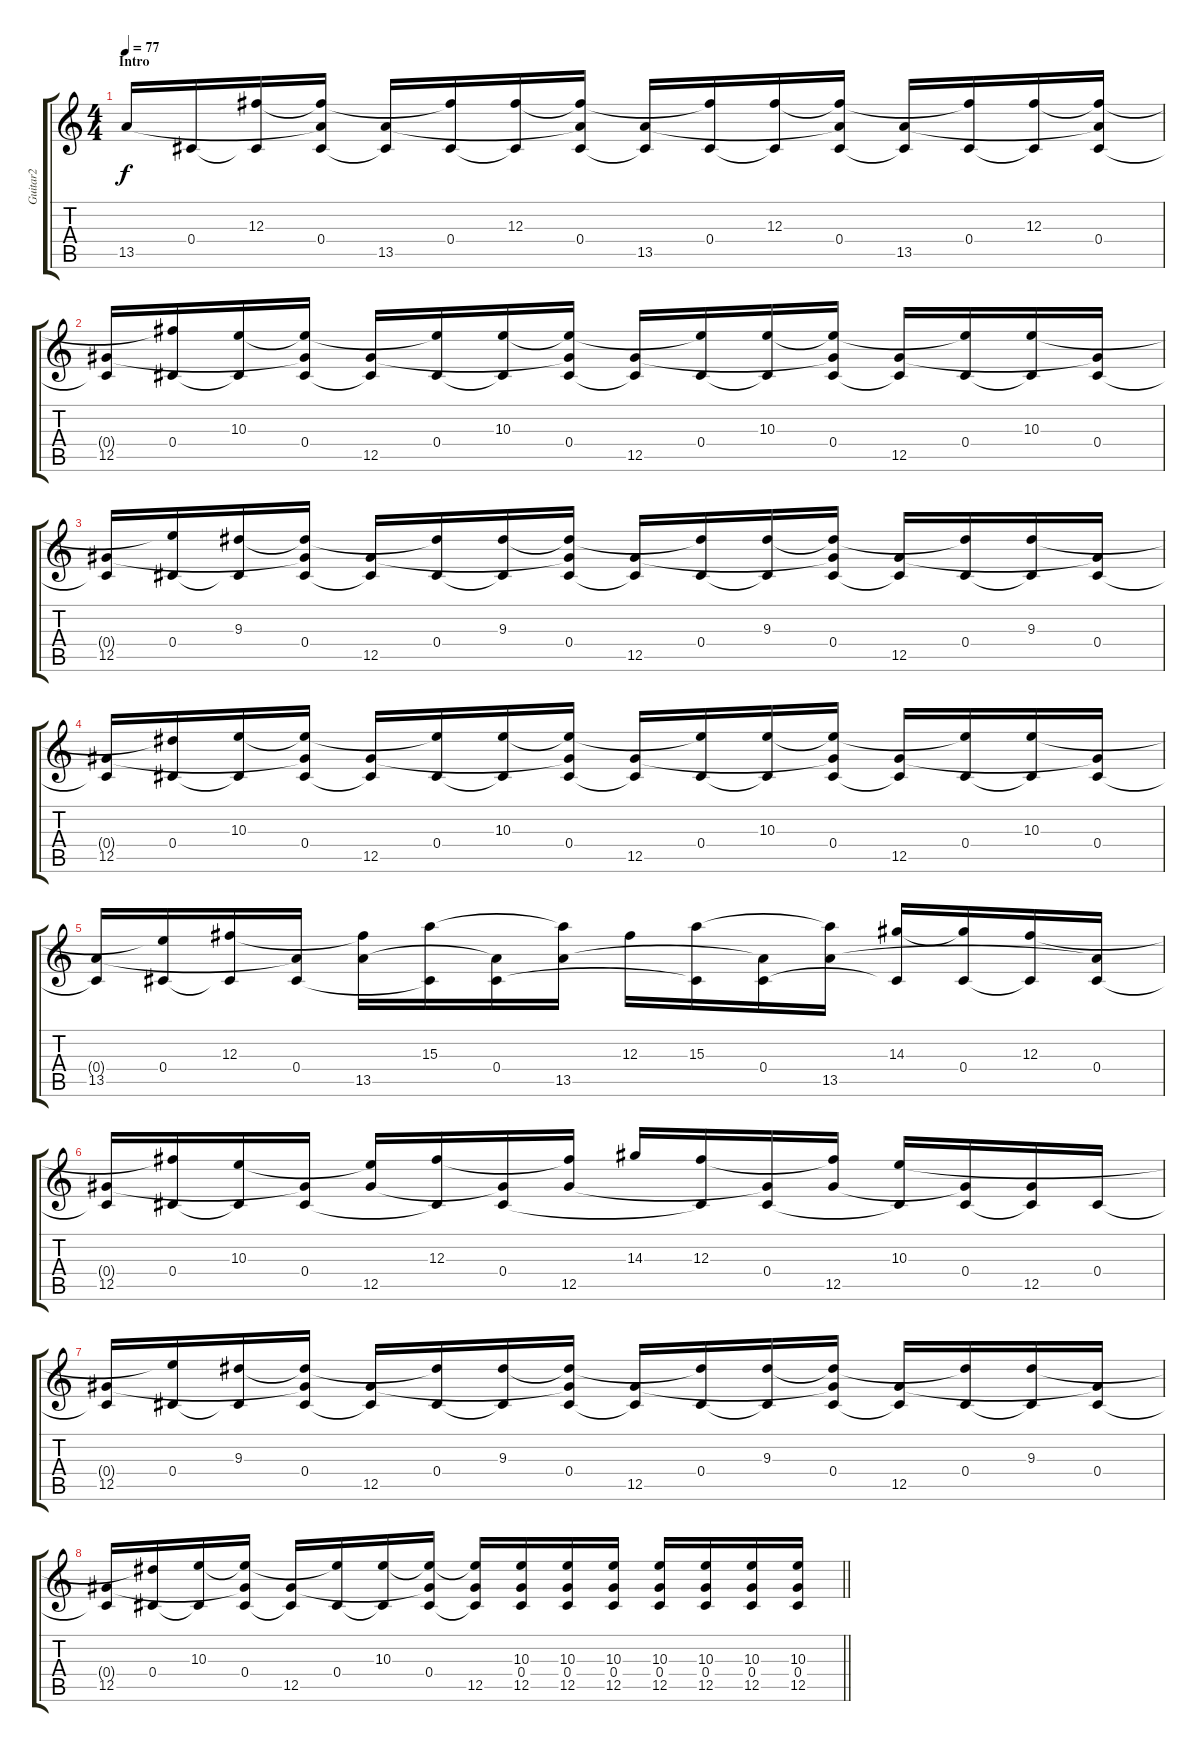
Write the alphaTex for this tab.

\track ("Guitar2" "Guitar2") {instrument acousticguitarsteel}
\staff {score tabs}
\tuning (Eb4 Bb3 Gb3 Db3 Ab2 Db2) {hide}
\ts (4 4)
\section ("" "Intro")
\tempo 77
\clef g2
\ks c
13.5.16{dy f instrument acousticguitarsteel} 0.4.16 (12.3 0.4{t}).16 (12.3{t} 0.4 13.5{t}).16 (0.4{t} 13.5).16 (12.3{t} 0.4).16 (12.3 0.4{t}).16 (12.3{t} 0.4 13.5{t}).16 (0.4{t} 13.5).16 (12.3{t} 0.4).16 (12.3 0.4{t}).16 (12.3{t} 0.4 13.5{t}).16 (0.4{t} 13.5).16 (12.3{t} 0.4).16 (12.3 0.4{t}).16 (12.3{t} 0.4 13.5{t}).16 |
(0.4{t} 12.5).16 (12.3{t} 0.4).16 (10.3 0.4{t}).16 (10.3{t} 0.4 12.5{t}).16 (0.4{t} 12.5).16 (10.3{t} 0.4).16 (10.3 0.4{t}).16 (10.3{t} 0.4 12.5{t}).16 (0.4{t} 12.5).16 (10.3{t} 0.4).16 (10.3 0.4{t}).16 (10.3{t} 0.4 12.5{t}).16 (0.4{t} 12.5).16 (10.3{t} 0.4).16 (10.3 0.4{t}).16 (0.4 12.5{t}).16 |
(0.4{t} 12.5).16 (10.3{t} 0.4).16 (9.3 0.4{t}).16 (9.3{t} 0.4 12.5{t}).16 (0.4{t} 12.5).16 (9.3{t} 0.4).16 (9.3 0.4{t}).16 (9.3{t} 0.4 12.5{t}).16 (0.4{t} 12.5).16 (9.3{t} 0.4).16 (9.3 0.4{t}).16 (9.3{t} 0.4 12.5{t}).16 (0.4{t} 12.5).16 (9.3{t} 0.4).16 (9.3 0.4{t}).16 (0.4 12.5{t}).16 |
(0.4{t} 12.5).16 (9.3{t} 0.4).16 (10.3 0.4{t}).16 (10.3{t} 0.4 12.5{t}).16 (0.4{t} 12.5).16 (10.3{t} 0.4).16 (10.3 0.4{t}).16 (10.3{t} 0.4 12.5{t}).16 (0.4{t} 12.5).16 (10.3{t} 0.4).16 (10.3 0.4{t}).16 (10.3{t} 0.4 12.5{t}).16 (0.4{t} 12.5).16 (10.3{t} 0.4).16 (10.3 0.4{t}).16 (0.4 12.5{t}).16 |
(0.4{t} 13.5).16 (10.3{t} 0.4).16 (12.3 0.4{t}).16 (0.4 13.5{t}).16 (12.3{t} 13.5).16 (15.3 0.4{t}).16 (0.4 13.5{t}).16 (15.3{t} 13.5).16 12.3.16 (15.3 0.4{t}).16 (0.4 13.5{t}).16 (15.3{t} 13.5).16 (14.3 0.4{t}).16 (14.3{t} 0.4).16 (12.3 0.4{t}).16 (0.4 13.5{t}).16 |
(0.4{t} 12.5).16 (12.3{t} 0.4).16 (10.3 0.4{t}).16 (0.4 12.5{t}).16 (10.3{t} 12.5).16 (12.3 0.4{t}).16 (0.4 12.5{t}).16 (12.3{t} 12.5).16 14.3.16 (12.3 0.4{t}).16 (0.4 12.5{t}).16 (12.3{t} 12.5).16 (10.3 0.4{t}).16 (0.4 12.5{t}).16 (0.4{t} 12.5).16 0.4.16 |
(0.4{t} 12.5).16 (10.3{t} 0.4).16 (9.3 0.4{t}).16 (9.3{t} 0.4 12.5{t}).16 (0.4{t} 12.5).16 (9.3{t} 0.4).16 (9.3 0.4{t}).16 (9.3{t} 0.4 12.5{t}).16 (0.4{t} 12.5).16 (9.3{t} 0.4).16 (9.3 0.4{t}).16 (9.3{t} 0.4 12.5{t}).16 (0.4{t} 12.5).16 (9.3{t} 0.4).16 (9.3 0.4{t}).16 (0.4 12.5{t}).16 |
\barLineRight lightlight
(0.4{t} 12.5).16 (9.3{t} 0.4).16 (10.3 0.4{t}).16 (10.3{t} 0.4 12.5{t}).16 (0.4{t} 12.5).16 (10.3{t} 0.4).16 (10.3 0.4{t}).16 (10.3{t} 0.4 12.5{t}).16 (10.3{t} 0.4{t} 12.5).16 (10.3 0.4 12.5).16 (10.3 0.4 12.5).16 (10.3 0.4 12.5).16 (10.3 0.4 12.5).16 (10.3 0.4 12.5).16 (10.3 0.4 12.5).16 (10.3 0.4 12.5).16
